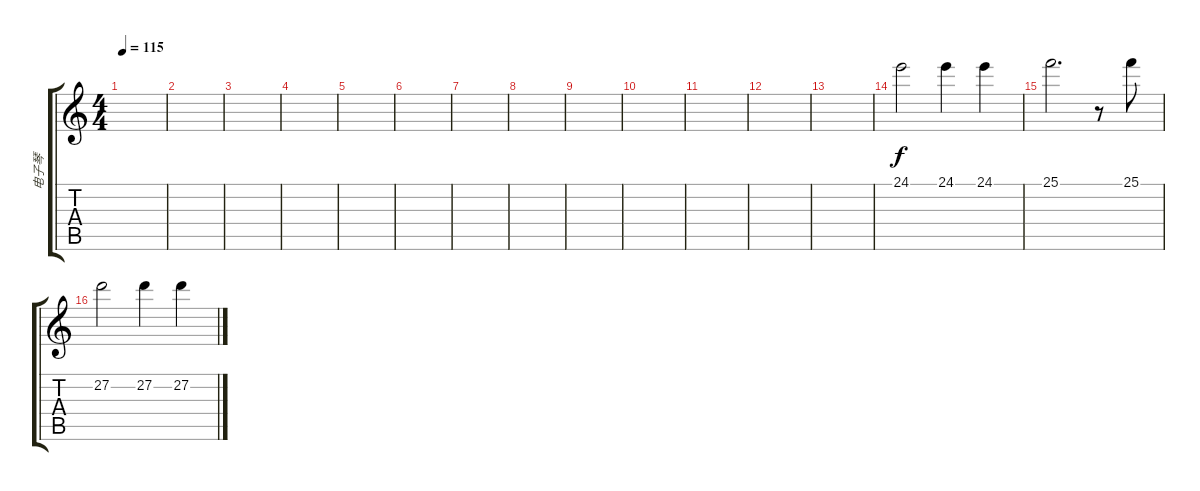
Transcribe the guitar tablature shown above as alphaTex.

\track ("电子琴" "电子琴") {instrument stringensemble2}
\staff {score tabs}
\tuning (E4 B3 G3 D3 A2 E2) {hide}
\ts (4 4)
\tempo 115
\clef g2
\ks c
|
|
|
|
|
|
|
|
|
|
|
|
|
24.1.2 24.1.4 24.1.4 |
25.1.2{d} r.8 25.1.8 |
27.2.2 27.2.4 27.2.4
